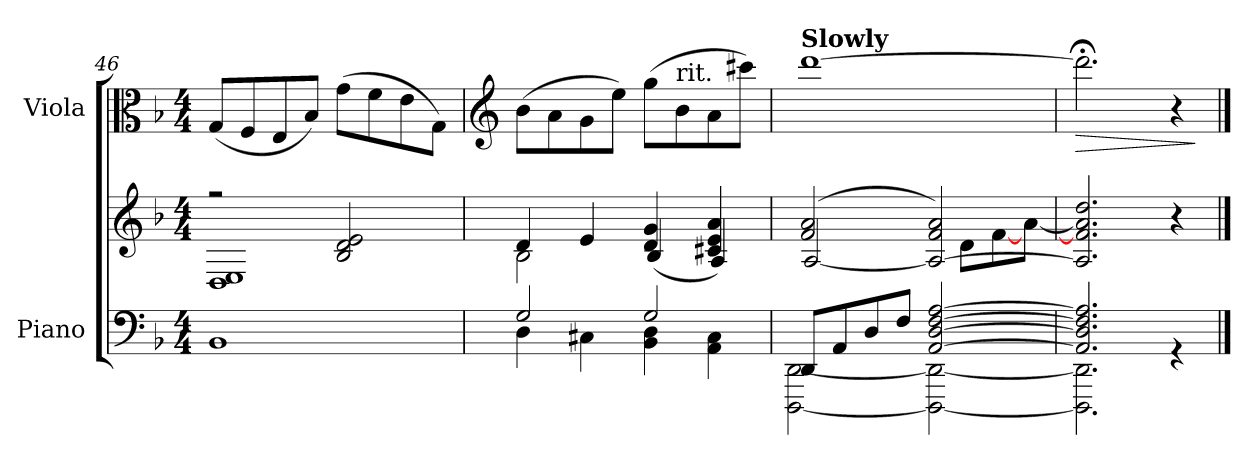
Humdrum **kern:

**kern	**kern	**kern	**dynam
*part2	*part2	*part1	*part1
*staff3	*staff2	*staff1	*staff1
*I"Piano	*	*I"Viola	*
*I'Pno.	*	*I'Vla.	*
*clefF4	*clefG2	*clefC3	*
*k[b-]	*k[b-]	*k[b-]	*
*M4/4	*M4/4	*M4/4	*
=46	=46	=46	=46
*	*^	*	*
1BB-	1D 1E	2rff	(8G/L	.
.	.	.	8F/	.
.	.	.	8E/	.
.	.	.	8B-/J)	.
.	.	2B-/ 2d/ 2e/	(8g\L	.
.	.	.	8f\	.
.	.	.	8e\	.
.	.	.	8G\J)	.
!!LO:LB:g=z
=47	=47	=47	=47	=47
*	*	*	*clefG2	*
*^	*	*	*	*
4D\	2G/	4d/	2B-\	(8b-\L	.
.	.	.	.	8a\	.
4C#X\	.	4e/	.	8g\	.
.	.	.	.	8ee\J)	.
4BB-\ 4D\	2G/	4d/ 4g/	(4B-/	(8gg\L	.
!	!	!	!	!LO:TX:a:t=rit.	!
.	.	.	.	8b-\	.
4AA\ 4C#\	.	4c#X/ 4e/ 4a/	4A/)	8a\	.
.	.	.	.	8ccc#X\J)	.
=48	=48	=48	=48	=48	=48
!	!	!	!	!LO:TX:a:B:t=Slowly	!
8DD/L	[2DDD\ [2DD\	(2f/ 2a/	[2A/	[1ddd	.
8AA/	.	.	.	.	.
8D/	.	.	.	.	.
8F/J	.	.	.	.	.
[2AA/ [2D/ [2F/ [2A/	2DDD\_ 2DD\_	2A/_ 2f/ 2a/)	8ryy	.	.
.	.	.	8d\L	.	.
.	.	.	[8f\	.	.
.	.	.	[8a\J	.	.
=49	=49	=49	=49	=49	=49
!	!	!	!	!	!LO:HP:b
*	*	*v	*v	*	*
2.AA/] 2.D/] 2.F/] 2.A/]	2.DDD\] 2.DD\]	2.A/] 2.f/] 2.a/] 2.dd/	2.ddd;<\]	>
4rGG	4ryy	4r	4r	.
*v	*v	*	*	*
.	.	.	]
==	==	==	==
*-	*-	*-	*-
